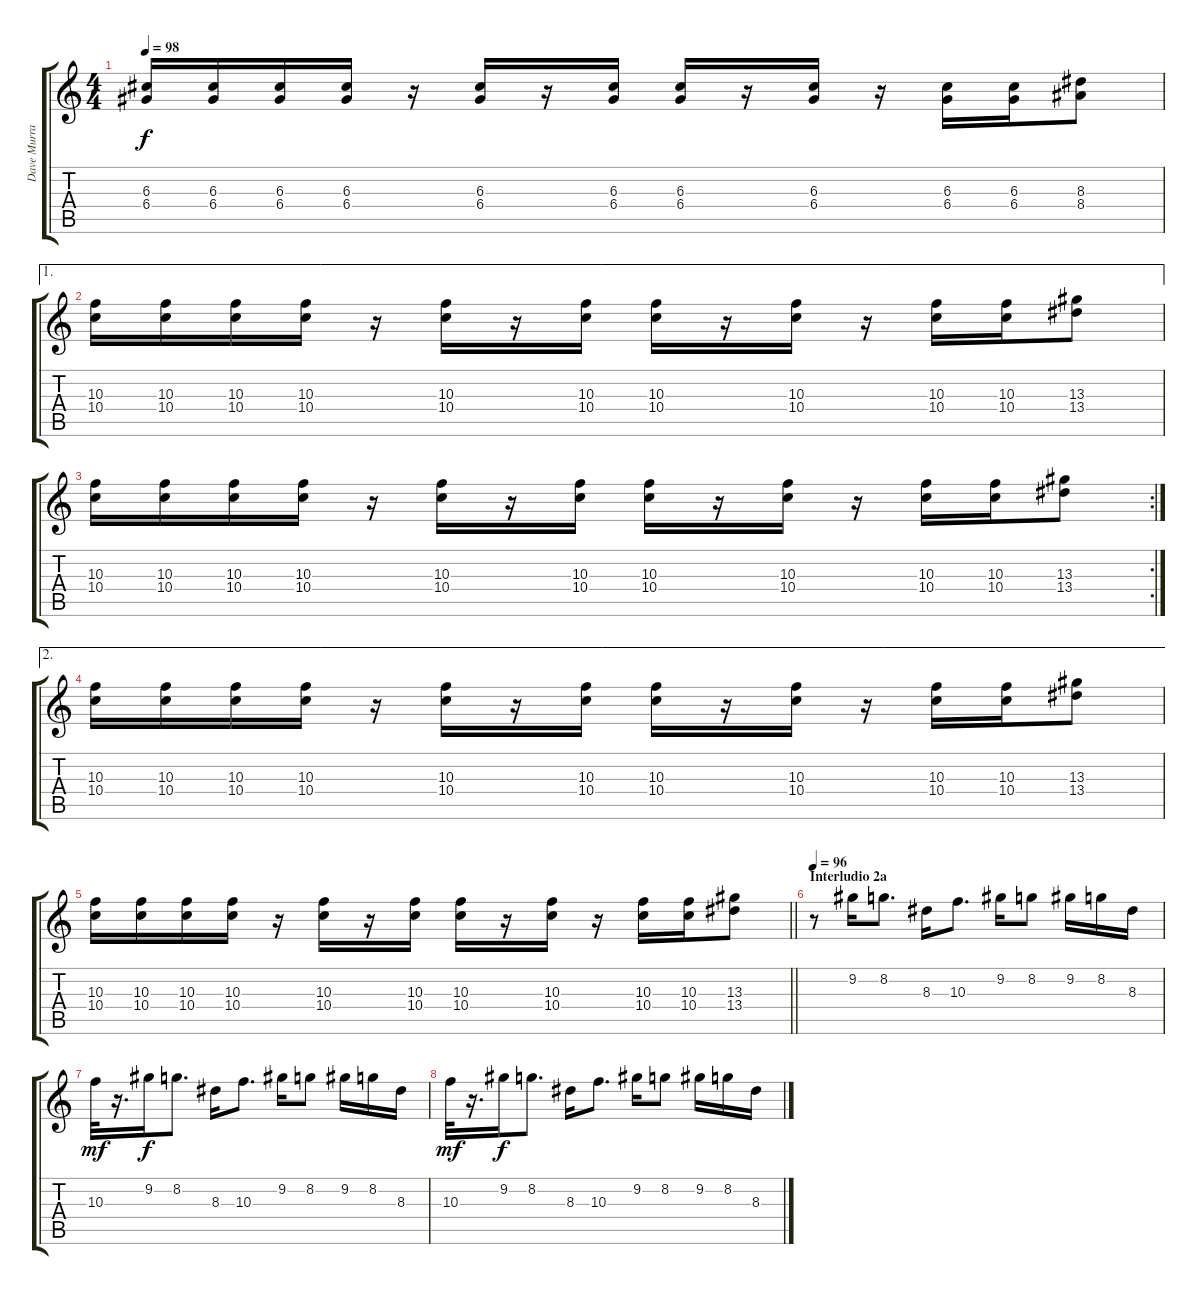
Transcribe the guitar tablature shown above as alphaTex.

\track ("Dave Murray" "Dave Murra") {instrument distortionguitar}
\staff {score tabs}
\tuning (E4 B3 G3 D3 A2 E2) {hide}
\ts (4 4)
\tempo 98
\clef g2
\ks c
(6.3 6.4).16{dy f} (6.3 6.4).16 (6.3 6.4).16 (6.3 6.4).16 r.16 (6.3 6.4).16 r.16 (6.3 6.4).16 (6.3 6.4).16 r.16 (6.3 6.4).16 r.16 (6.3 6.4).16 (6.3 6.4).16 (8.3 8.4).8 |
\ae 1
(10.3 10.4).16 (10.3 10.4).16 (10.3 10.4).16 (10.3 10.4).16 r.16 (10.3 10.4).16 r.16 (10.3 10.4).16 (10.3 10.4).16 r.16 (10.3 10.4).16 r.16 (10.3 10.4).16 (10.3 10.4).16 (13.3 13.4).8 |
\rc 2
(10.3 10.4).16 (10.3 10.4).16 (10.3 10.4).16 (10.3 10.4).16 r.16 (10.3 10.4).16 r.16 (10.3 10.4).16 (10.3 10.4).16 r.16 (10.3 10.4).16 r.16 (10.3 10.4).16 (10.3 10.4).16 (13.3 13.4).8 |
\ae 2
(10.3 10.4).16 (10.3 10.4).16 (10.3 10.4).16 (10.3 10.4).16 r.16 (10.3 10.4).16 r.16 (10.3 10.4).16 (10.3 10.4).16 r.16 (10.3 10.4).16 r.16 (10.3 10.4).16 (10.3 10.4).16 (13.3 13.4).8 |
\barLineRight lightlight
(10.3 10.4).16 (10.3 10.4).16 (10.3 10.4).16 (10.3 10.4).16 r.16 (10.3 10.4).16 r.16 (10.3 10.4).16 (10.3 10.4).16 r.16 (10.3 10.4).16 r.16 (10.3 10.4).16 (10.3 10.4).16 (13.3 13.4).8 |
\section ("" "Interludio 2a")
\tempo 96
r.8 9.2.16 8.2.8{d} 8.3.16 10.3.8{d} 9.2.16 8.2.8 9.2.16 8.2.16 8.3.16 |
10.3.32{dy mf} r.16{d} 9.2.16{dy f} 8.2.8{d} 8.3.16 10.3.8{d} 9.2.16 8.2.8 9.2.16 8.2.16 8.3.16 |
10.3.32{dy mf} r.16{d} 9.2.16{dy f} 8.2.8{d} 8.3.16 10.3.8{d} 9.2.16 8.2.8 9.2.16 8.2.16 8.3.16
